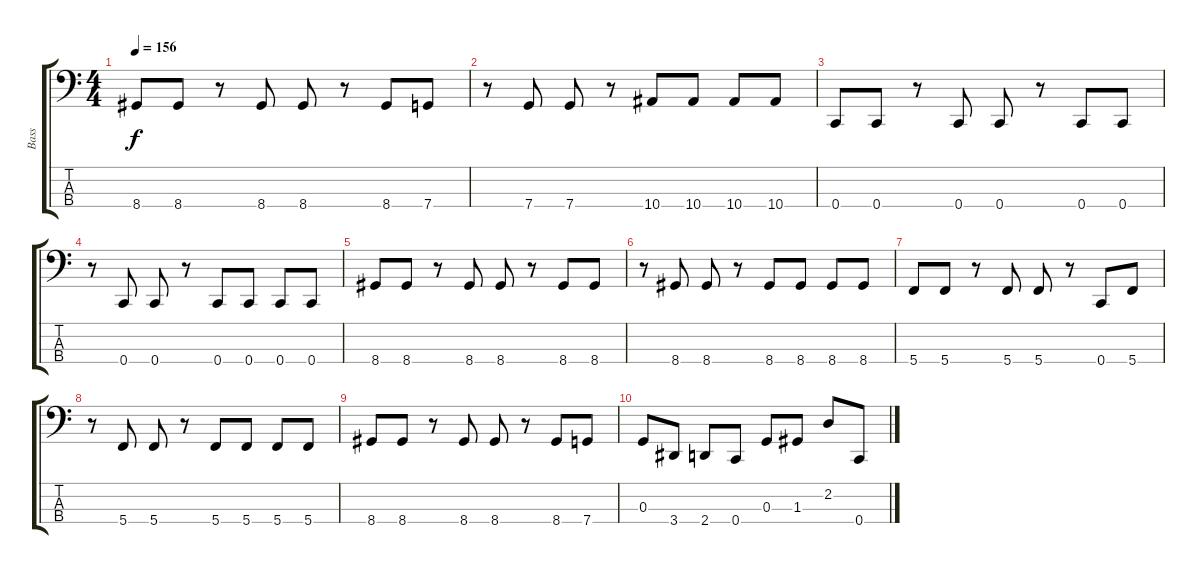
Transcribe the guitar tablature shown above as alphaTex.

\track ("Bass" "Bass") {instrument electricbassfinger}
\staff {score tabs}
\tuning (F2 C2 G1 C1) {hide}
\ts (4 4)
\tempo 156
\clef f4
\ks c
8.4.8{dy f} 8.4.8 r.8 8.4.8 8.4.8 r.8 8.4.8 7.4.8 |
r.8 7.4.8 7.4.8 r.8 10.4.8 10.4.8 10.4.8 10.4.8 |
0.4.8 0.4.8 r.8 0.4.8 0.4.8 r.8 0.4.8 0.4.8 |
r.8 0.4.8 0.4.8 r.8 0.4.8 0.4.8 0.4.8 0.4.8 |
8.4.8 8.4.8 r.8 8.4.8 8.4.8 r.8 8.4.8 8.4.8 |
r.8 8.4.8 8.4.8 r.8 8.4.8 8.4.8 8.4.8 8.4.8 |
5.4.8 5.4.8 r.8 5.4.8 5.4.8 r.8 0.4.8 5.4.8 |
r.8 5.4.8 5.4.8 r.8 5.4.8 5.4.8 5.4.8 5.4.8 |
8.4.8 8.4.8 r.8 8.4.8 8.4.8 r.8 8.4.8 7.4.8 |
0.3.8 3.4.8 2.4.8 0.4.8 0.3.8 1.3.8 2.2.8 0.4.8
